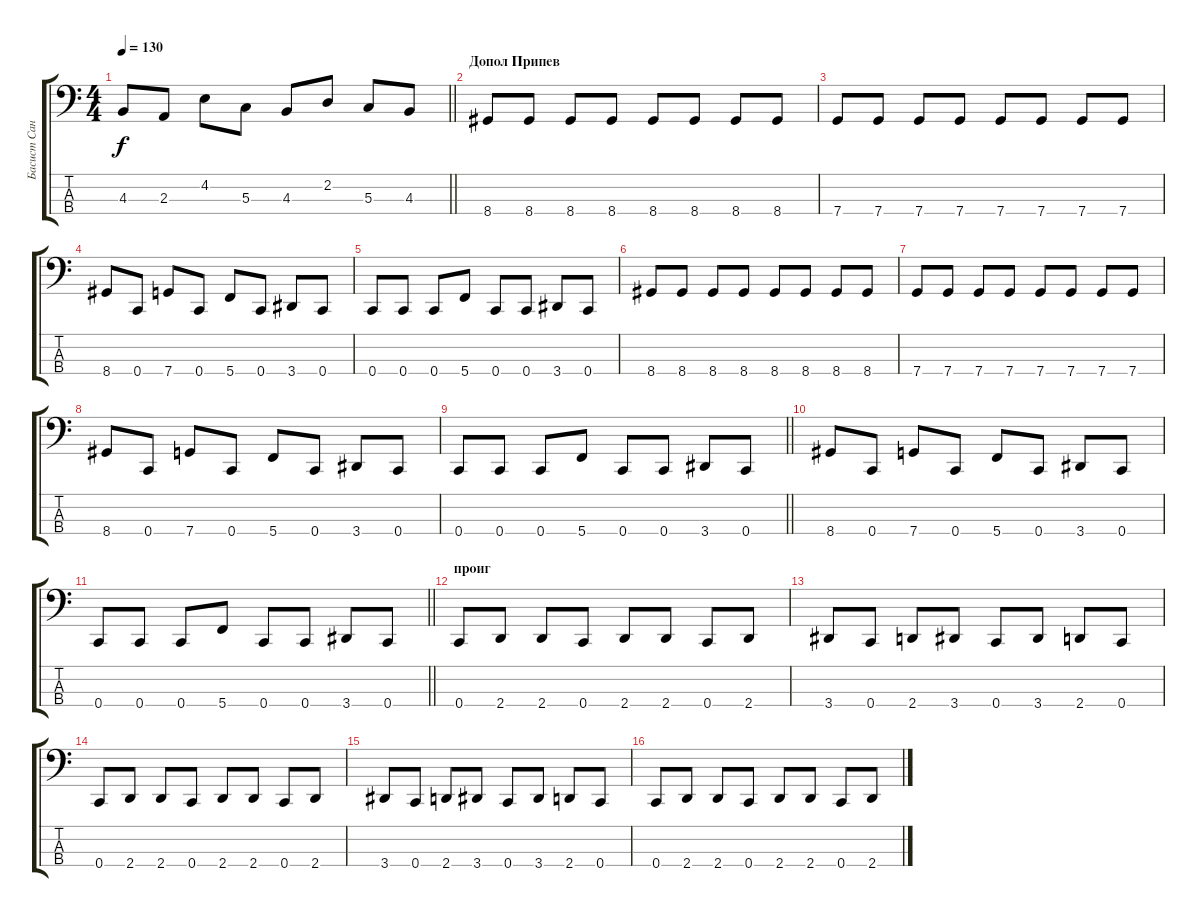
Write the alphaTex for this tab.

\track ("Басист Сан" "Басист Сан") {instrument electricbassfinger}
\staff {score tabs}
\tuning (G2 C2 G1 C1) {hide}
\ts (4 4)
\tempo 130
\clef f4
\barLineRight lightlight
\ks c
4.3.8{dy f} 2.3.8 4.2.8 5.3.8 4.3.8 2.2.8 5.3.8 4.3.8 |
\section ("" "Допол Припев")
8.4.8 8.4.8 8.4.8 8.4.8 8.4.8 8.4.8 8.4.8 8.4.8 |
7.4.8 7.4.8 7.4.8 7.4.8 7.4.8 7.4.8 7.4.8 7.4.8 |
8.4.8 0.4.8 7.4.8 0.4.8 5.4.8 0.4.8 3.4.8 0.4.8 |
0.4.8 0.4.8 0.4.8 5.4.8 0.4.8 0.4.8 3.4.8 0.4.8 |
8.4.8 8.4.8 8.4.8 8.4.8 8.4.8 8.4.8 8.4.8 8.4.8 |
7.4.8 7.4.8 7.4.8 7.4.8 7.4.8 7.4.8 7.4.8 7.4.8 |
8.4.8 0.4.8 7.4.8 0.4.8 5.4.8 0.4.8 3.4.8 0.4.8 |
\barLineRight lightlight
0.4.8 0.4.8 0.4.8 5.4.8 0.4.8 0.4.8 3.4.8 0.4.8 |
8.4.8 0.4.8 7.4.8 0.4.8 5.4.8 0.4.8 3.4.8 0.4.8 |
\barLineRight lightlight
0.4.8 0.4.8 0.4.8 5.4.8 0.4.8 0.4.8 3.4.8 0.4.8 |
\section ("" "проиг")
0.4.8 2.4.8 2.4.8 0.4.8 2.4.8 2.4.8 0.4.8 2.4.8 |
3.4.8 0.4.8 2.4.8 3.4.8 0.4.8 3.4.8 2.4.8 0.4.8 |
0.4.8 2.4.8 2.4.8 0.4.8 2.4.8 2.4.8 0.4.8 2.4.8 |
3.4.8 0.4.8 2.4.8 3.4.8 0.4.8 3.4.8 2.4.8 0.4.8 |
0.4.8 2.4.8 2.4.8 0.4.8 2.4.8 2.4.8 0.4.8 2.4.8
